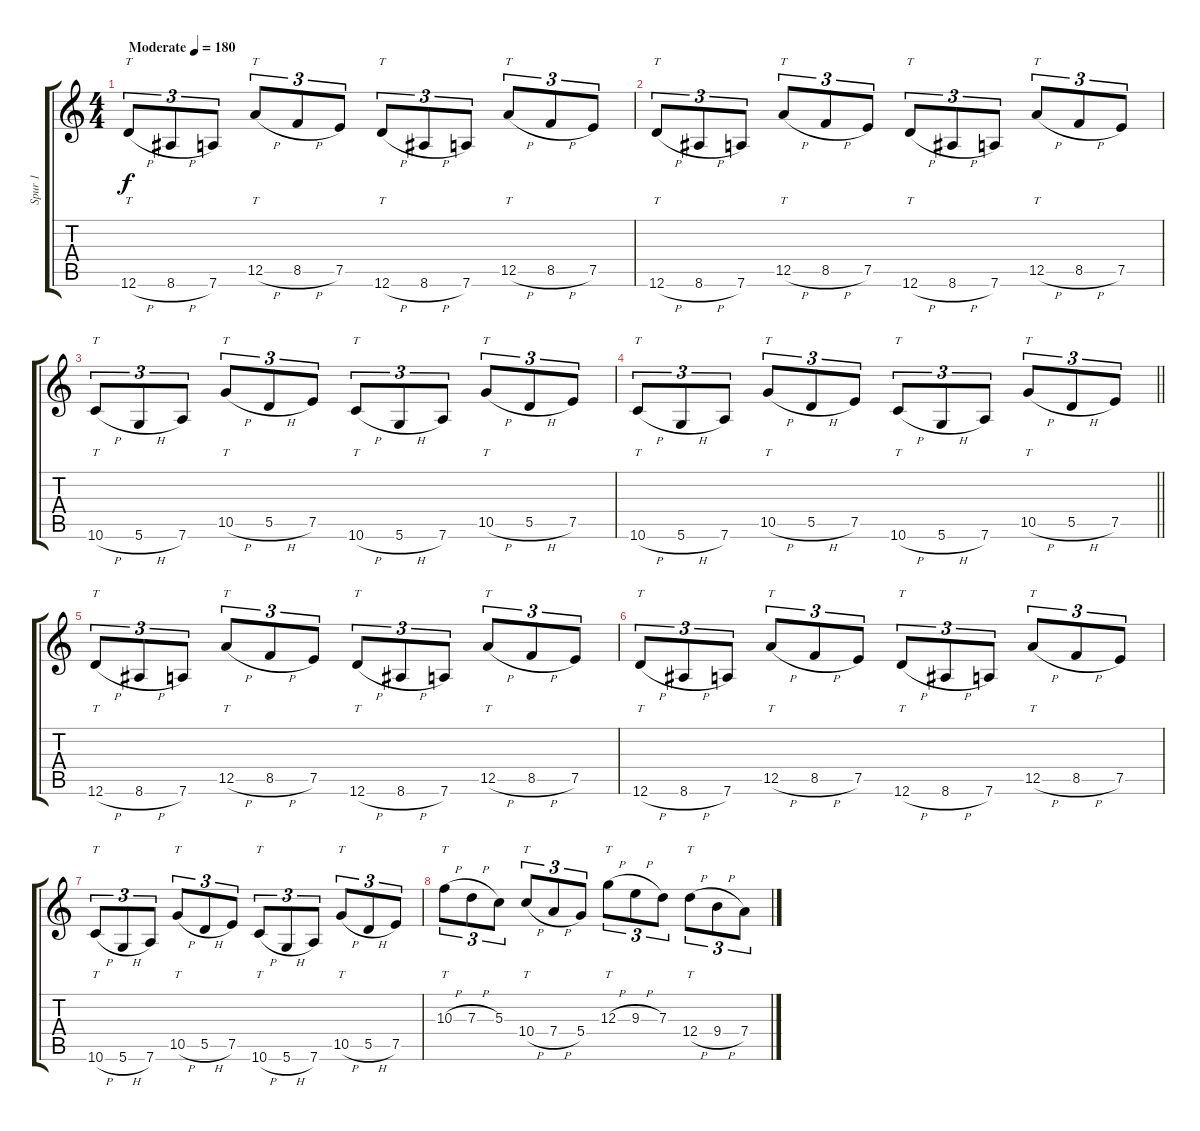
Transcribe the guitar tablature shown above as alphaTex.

\track ("Spur 1" "Spur 1") {instrument distortionguitar}
\staff {score tabs}
\tuning (D4 A3 G3 D3 A2 D2) {hide}
\ts (4 4)
\tempo (180 "Moderate")
\clef g2
\ks c
12.6{h}.8{tt tu (3 2) dy f instrument distortionguitar} 8.6{h}.8{tu (3 2)} 7.6.8{tu (3 2)} 12.5{h}.8{tt tu (3 2)} 8.5{h}.8{tu (3 2)} 7.5.8{tu (3 2)} 12.6{h}.8{tt tu (3 2)} 8.6{h}.8{tu (3 2)} 7.6.8{tu (3 2)} 12.5{h}.8{tt tu (3 2)} 8.5{h}.8{tu (3 2)} 7.5.8{tu (3 2)} |
12.6{h}.8{tt tu (3 2)} 8.6{h}.8{tu (3 2)} 7.6.8{tu (3 2)} 12.5{h}.8{tt tu (3 2)} 8.5{h}.8{tu (3 2)} 7.5.8{tu (3 2)} 12.6{h}.8{tt tu (3 2)} 8.6{h}.8{tu (3 2)} 7.6.8{tu (3 2)} 12.5{h}.8{tt tu (3 2)} 8.5{h}.8{tu (3 2)} 7.5.8{tu (3 2)} |
10.6{h}.8{tt tu (3 2)} 5.6{h}.8{tu (3 2)} 7.6.8{tu (3 2)} 10.5{h}.8{tt tu (3 2)} 5.5{h}.8{tu (3 2)} 7.5.8{tu (3 2)} 10.6{h}.8{tt tu (3 2)} 5.6{h}.8{tu (3 2)} 7.6.8{tu (3 2)} 10.5{h}.8{tt tu (3 2)} 5.5{h}.8{tu (3 2)} 7.5.8{tu (3 2)} |
\barLineRight lightlight
10.6{h}.8{tt tu (3 2)} 5.6{h}.8{tu (3 2)} 7.6.8{tu (3 2)} 10.5{h}.8{tt tu (3 2)} 5.5{h}.8{tu (3 2)} 7.5.8{tu (3 2)} 10.6{h}.8{tt tu (3 2)} 5.6{h}.8{tu (3 2)} 7.6.8{tu (3 2)} 10.5{h}.8{tt tu (3 2)} 5.5{h}.8{tu (3 2)} 7.5.8{tu (3 2)} |
12.6{h}.8{tt tu (3 2)} 8.6{h}.8{tu (3 2)} 7.6.8{tu (3 2)} 12.5{h}.8{tt tu (3 2)} 8.5{h}.8{tu (3 2)} 7.5.8{tu (3 2)} 12.6{h}.8{tt tu (3 2)} 8.6{h}.8{tu (3 2)} 7.6.8{tu (3 2)} 12.5{h}.8{tt tu (3 2)} 8.5{h}.8{tu (3 2)} 7.5.8{tu (3 2)} |
12.6{h}.8{tt tu (3 2)} 8.6{h}.8{tu (3 2)} 7.6.8{tu (3 2)} 12.5{h}.8{tt tu (3 2)} 8.5{h}.8{tu (3 2)} 7.5.8{tu (3 2)} 12.6{h}.8{tt tu (3 2)} 8.6{h}.8{tu (3 2)} 7.6.8{tu (3 2)} 12.5{h}.8{tt tu (3 2)} 8.5{h}.8{tu (3 2)} 7.5.8{tu (3 2)} |
10.6{h}.8{tt tu (3 2)} 5.6{h}.8{tu (3 2)} 7.6.8{tu (3 2)} 10.5{h}.8{tt tu (3 2)} 5.5{h}.8{tu (3 2)} 7.5.8{tu (3 2)} 10.6{h}.8{tt tu (3 2)} 5.6{h}.8{tu (3 2)} 7.6.8{tu (3 2)} 10.5{h}.8{tt tu (3 2)} 5.5{h}.8{tu (3 2)} 7.5.8{tu (3 2)} |
10.3{h}.8{tt tu (3 2)} 7.3{h}.8{tu (3 2)} 5.3.8{tu (3 2)} 10.4{h}.8{tt tu (3 2)} 7.4{h}.8{tu (3 2)} 5.4.8{tu (3 2)} 12.3{h}.8{tt tu (3 2)} 9.3{h}.8{tu (3 2)} 7.3.8{tu (3 2)} 12.4{h}.8{tt tu (3 2)} 9.4{h}.8{tu (3 2)} 7.4.8{tu (3 2)}
